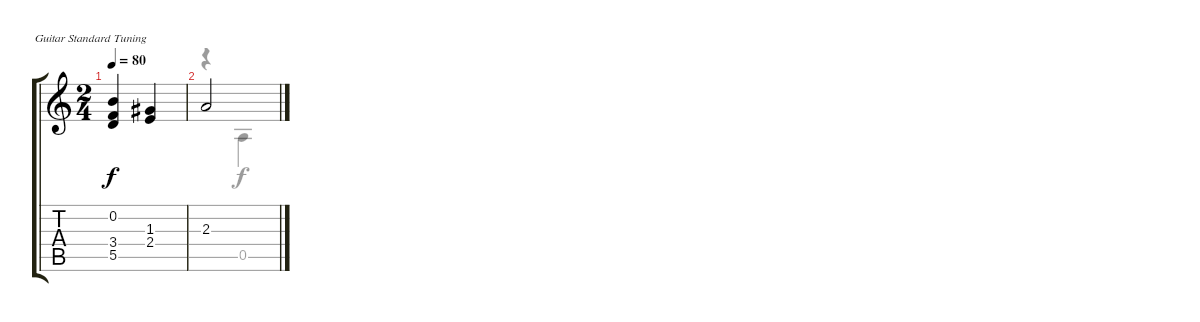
\bracketExtendMode groupsimilarinstruments
\firstSystemTrackNameOrientation horizontal
\otherSystemsTrackNameOrientation horizontal
\track "" {instrument acousticguitarnylon}
\staff {score tabs}
\tuning (E4 B3 G3 D3 A2 E2)
\voice
\ts (2 4)
\tempo 80
\clef g2
\ks c
(0.2 3.4 5.5).4{dy f} (1.3 2.4).4 |
2.3.2
\voice
\clef g2
\ottava regular
\simile none
\ks c
|
r.4 0.5.4
